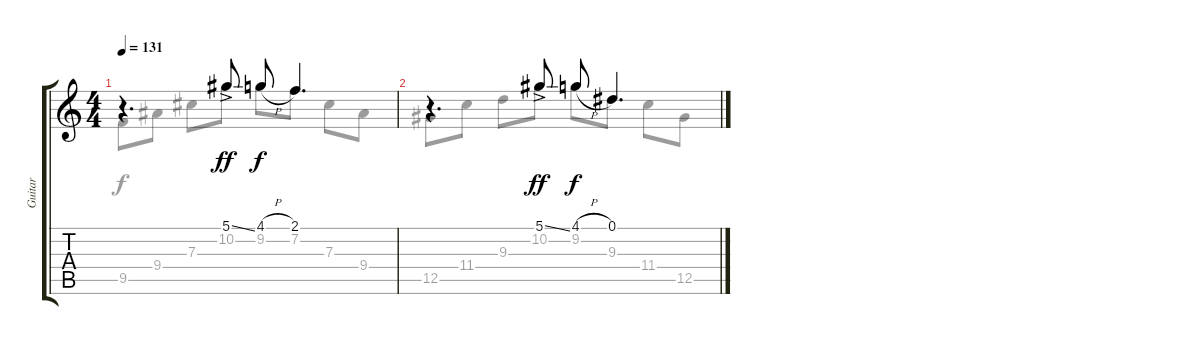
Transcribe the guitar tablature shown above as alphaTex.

\track ("Guitar" "Guitar") {instrument electricguitarclean}
\staff {score tabs}
\tuning (Eb4 Bb3 Gb3 Db3 Ab2 Eb2) {hide}
\voice
\ts (4 4)
\tempo 131
\clef g2
\ks c
r.4{d dy f} 5.1{ss ac}.8{dy ff} 4.1{h}.8{dy f} 2.1.4{d} |
r.4{d} 5.1{ss ac}.8{dy ff} 4.1{h}.8{dy f} 0.1.4{d}
\voice
\clef g2
\ottava regular
\simile none
\ks c
9.5.8{dy f} 9.4.8 7.3.8 10.2.8 9.2.8 7.2.8 7.3.8 9.4.8 |
12.5.8 11.4.8 9.3.8 10.2.8 9.2.8 9.3.8 11.4.8 12.5.8
